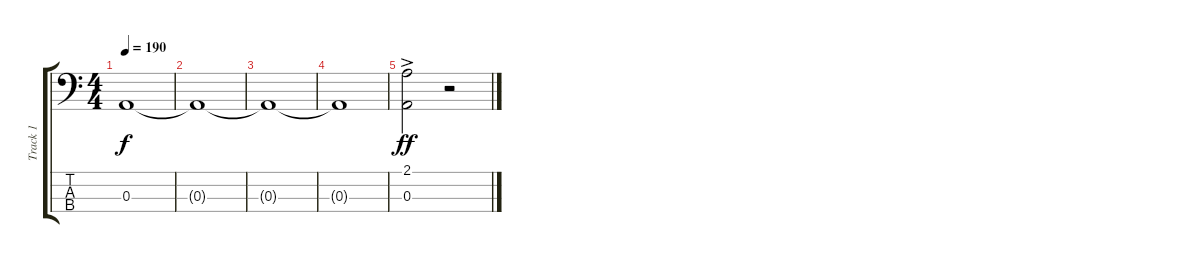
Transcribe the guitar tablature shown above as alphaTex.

\track ("Track 1" "Track 1") {instrument electricbassfinger}
\staff {score tabs}
\tuning (G2 D2 A1 E1) {hide}
\ts (4 4)
\tempo 190
\clef f4
\ks c
0.3{t}.1{dy f} |
0.3{t}.1 |
0.3{t}.1 |
0.3{t}.1 |
(2.1{ac} 0.3).2{dy ff} r.2
